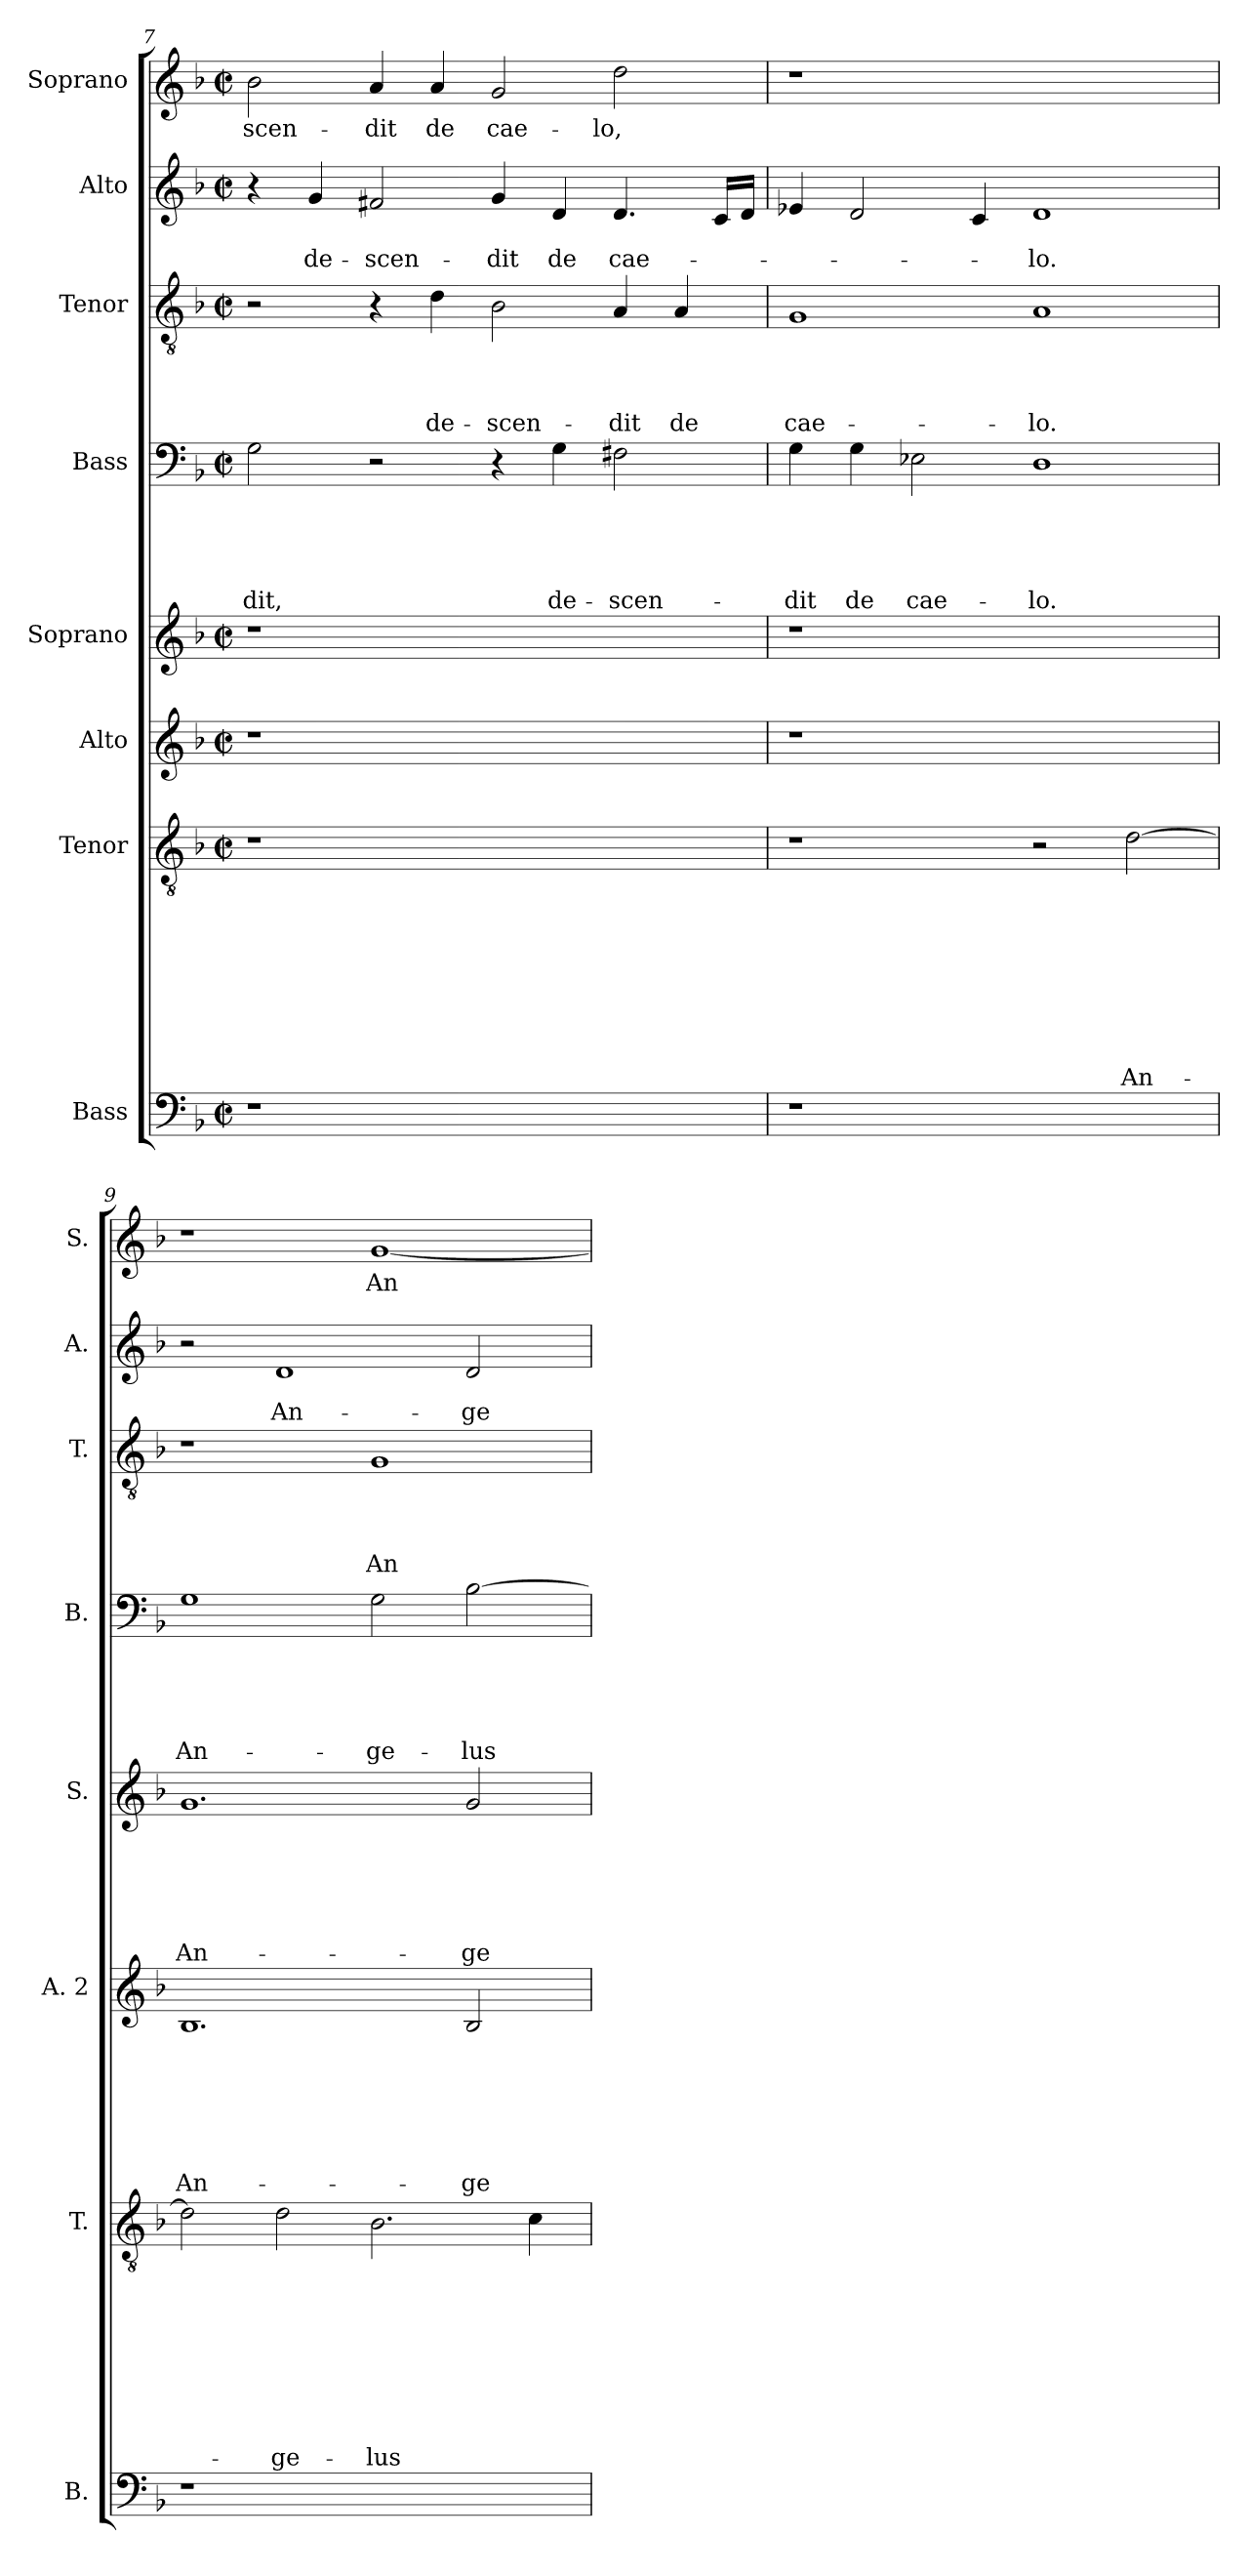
**kern	**kern	**text	**text	**text	**text	**text	**text	**text	**text	**text	**kern	**text	**text	**text	**text	**text	**text	**text	**kern	**text	**text	**text	**text	**text	**text	**kern	**text	**text	**text	**text	**text	**kern	**text	**text	**text	**text	**kern	**text	**text	**kern	**text
*part8	*part7	*part7	*part7	*part7	*part7	*part7	*part7	*part7	*part7	*part7	*part6	*part6	*part6	*part6	*part6	*part6	*part6	*part6	*part5	*part5	*part5	*part5	*part5	*part5	*part5	*part4	*part4	*part4	*part4	*part4	*part4	*part3	*part3	*part3	*part3	*part3	*part2	*part2	*part2	*part1	*part1
*staff8	*staff7	*staff7	*staff7	*staff7	*staff7	*staff7	*staff7	*staff7	*staff7	*staff7	*staff6	*staff6	*staff6	*staff6	*staff6	*staff6	*staff6	*staff6	*staff5	*staff5	*staff5	*staff5	*staff5	*staff5	*staff5	*staff4	*staff4	*staff4	*staff4	*staff4	*staff4	*staff3	*staff3	*staff3	*staff3	*staff3	*staff2	*staff2	*staff2	*staff1	*staff1
*I"Bass	*I"Tenor	*	*	*	*	*	*	*	*	*	*I"Alto	*	*	*	*	*	*	*	*I"Soprano	*	*	*	*	*	*	*I"Bass	*	*	*	*	*	*I"Tenor	*	*	*	*	*I"Alto	*	*	*I"Soprano	*
*I'B.	*I'T.	*	*	*	*	*	*	*	*	*	*I'A. 2	*	*	*	*	*	*	*	*I'S.	*	*	*	*	*	*	*I'B.	*	*	*	*	*	*I'T.	*	*	*	*	*I'A.	*	*	*I'S.	*
*clefF4	*clefGv2	*	*	*	*	*	*	*	*	*	*clefG2	*	*	*	*	*	*	*	*clefG2	*	*	*	*	*	*	*clefF4	*	*	*	*	*	*clefGv2	*	*	*	*	*clefG2	*	*	*clefG2	*
*k[b-]	*k[b-]	*	*	*	*	*	*	*	*	*	*k[b-]	*	*	*	*	*	*	*	*k[b-]	*	*	*	*	*	*	*k[b-]	*	*	*	*	*	*k[b-]	*	*	*	*	*k[b-]	*	*	*k[b-]	*
*F:	*F:	*	*	*	*	*	*	*	*	*	*F:	*	*	*	*	*	*	*	*F:	*	*	*	*	*	*	*F:	*	*	*	*	*	*F:	*	*	*	*	*F:	*	*	*F:	*
*M2/2	*M2/2	*	*	*	*	*	*	*	*	*	*M2/2	*	*	*	*	*	*	*	*M2/2	*	*	*	*	*	*	*M2/2	*	*	*	*	*	*M2/2	*	*	*	*	*M2/2	*	*	*M2/2	*
*met(c|)	*met(c|)	*	*	*	*	*	*	*	*	*	*met(c|)	*	*	*	*	*	*	*	*met(c|)	*	*	*	*	*	*	*met(c|)	*	*	*	*	*	*met(c|)	*	*	*	*	*met(c|)	*	*	*met(c|)	*
=7	=7	=7	=7	=7	=7	=7	=7	=7	=7	=7	=7	=7	=7	=7	=7	=7	=7	=7	=7	=7	=7	=7	=7	=7	=7	=7	=7	=7	=7	=7	=7	=7	=7	=7	=7	=7	=7	=7	=7	=7	=7
!LO:N:vis=1	!LO:N:vis=1	!	!	!	!	!	!	!	!	!	!LO:N:vis=1	!	!	!	!	!	!	!	!LO:N:vis=1	!	!	!	!	!	!	!	!	!	!	!	!LO:LY:b	!	!	!	!	!	!	!	!	!	!LO:LY:b
1r	1r	.	.	.	.	.	.	.	.	.	1r	.	.	.	.	.	.	.	1r	.	.	.	.	.	.	2G\	.	.	.	.	-dit,	2r	.	.	.	.	4r	.	.	2b-\	-scen-
!	!	!	!	!	!	!	!	!	!	!	!	!	!	!	!	!	!	!	!	!	!	!	!	!	!	!	!	!	!	!	!	!	!	!	!	!	!	!	!LO:LY:b	!	!
.	.	.	.	.	.	.	.	.	.	.	.	.	.	.	.	.	.	.	.	.	.	.	.	.	.	.	.	.	.	.	.	.	.	.	.	.	4g/	.	de-	.	.
!	!	!	!	!	!	!	!	!	!	!	!	!	!	!	!	!	!	!	!	!	!	!	!	!	!	!	!	!	!	!	!	!	!	!	!	!	!	!	!LO:LY:b	!	!LO:LY:b
.	.	.	.	.	.	.	.	.	.	.	.	.	.	.	.	.	.	.	.	.	.	.	.	.	.	2r	.	.	.	.	.	4r	.	.	.	.	2f#X/	.	-scen-	4a/	-dit
!	!	!	!	!	!	!	!	!	!	!	!	!	!	!	!	!	!	!	!	!	!	!	!	!	!	!	!	!	!	!	!	!	!	!	!	!LO:LY:b	!	!	!	!	!LO:LY:b
.	.	.	.	.	.	.	.	.	.	.	.	.	.	.	.	.	.	.	.	.	.	.	.	.	.	.	.	.	.	.	.	4d\	.	.	.	de-	.	.	.	4a/	de
!	!	!	!	!	!	!	!	!	!	!	!	!	!	!	!	!	!	!	!	!	!	!	!	!	!	!	!	!	!	!	!	!	!	!	!	!LO:LY:b	!	!	!LO:LY:b	!	!LO:LY:b
1ryy	1ryy	.	.	.	.	.	.	.	.	.	1ryy	.	.	.	.	.	.	.	1ryy	.	.	.	.	.	.	4r	.	.	.	.	.	2B-\	.	.	.	-scen-	4g/	.	-dit	2g/	cae-
!	!	!	!	!	!	!	!	!	!	!	!	!	!	!	!	!	!	!	!	!	!	!	!	!	!	!	!	!	!	!	!LO:LY:b	!	!	!	!	!	!	!	!LO:LY:b	!	!
.	.	.	.	.	.	.	.	.	.	.	.	.	.	.	.	.	.	.	.	.	.	.	.	.	.	4G\	.	.	.	.	de-	.	.	.	.	.	4d/	.	de	.	.
!	!	!	!	!	!	!	!	!	!	!	!	!	!	!	!	!	!	!	!	!	!	!	!	!	!	!	!	!	!	!	!LO:LY:b	!	!	!	!	!LO:LY:b	!	!	!LO:LY:b	!	!LO:LY:b
.	.	.	.	.	.	.	.	.	.	.	.	.	.	.	.	.	.	.	.	.	.	.	.	.	.	2F#X\	.	.	.	.	-scen-	4A/	.	.	.	-dit	4.d/	.	cae-	2dd\	-lo,
!	!	!	!	!	!	!	!	!	!	!	!	!	!	!	!	!	!	!	!	!	!	!	!	!	!	!	!	!	!	!	!	!	!	!	!	!LO:LY:b	!	!	!	!	!
.	.	.	.	.	.	.	.	.	.	.	.	.	.	.	.	.	.	.	.	.	.	.	.	.	.	.	.	.	.	.	.	4A/	.	.	.	de	.	.	.	.	.
.	.	.	.	.	.	.	.	.	.	.	.	.	.	.	.	.	.	.	.	.	.	.	.	.	.	.	.	.	.	.	.	.	.	.	.	.	16c/LL	.	.	.	.
.	.	.	.	.	.	.	.	.	.	.	.	.	.	.	.	.	.	.	.	.	.	.	.	.	.	.	.	.	.	.	.	.	.	.	.	.	16d/JJ	.	.	.	.
=8	=8	=8	=8	=8	=8	=8	=8	=8	=8	=8	=8	=8	=8	=8	=8	=8	=8	=8	=8	=8	=8	=8	=8	=8	=8	=8	=8	=8	=8	=8	=8	=8	=8	=8	=8	=8	=8	=8	=8	=8	=8
!LO:N:vis=1	!	!	!	!	!	!	!	!	!	!	!LO:N:vis=1	!	!	!	!	!	!	!	!LO:N:vis=1	!	!	!	!	!	!	!	!	!	!	!	!LO:LY:b	!	!	!	!	!LO:LY:b	!	!	!	!LO:N:vis=1	!
1r	1r	.	.	.	.	.	.	.	.	.	1r	.	.	.	.	.	.	.	1r	.	.	.	.	.	.	4G\	.	.	.	.	-dit	1G	.	.	.	cae-	4e-X/	.	.	1r	.
!	!	!	!	!	!	!	!	!	!	!	!	!	!	!	!	!	!	!	!	!	!	!	!	!	!	!	!	!	!	!	!LO:LY:b	!	!	!	!	!	!	!	!	!	!
.	.	.	.	.	.	.	.	.	.	.	.	.	.	.	.	.	.	.	.	.	.	.	.	.	.	4G\	.	.	.	.	de	.	.	.	.	.	2d/	.	.	.	.
!	!	!	!	!	!	!	!	!	!	!	!	!	!	!	!	!	!	!	!	!	!	!	!	!	!	!	!	!	!	!	!LO:LY:b	!	!	!	!	!	!	!	!	!	!
.	.	.	.	.	.	.	.	.	.	.	.	.	.	.	.	.	.	.	.	.	.	.	.	.	.	2E-X\	.	.	.	.	cae-	.	.	.	.	.	.	.	.	.	.
.	.	.	.	.	.	.	.	.	.	.	.	.	.	.	.	.	.	.	.	.	.	.	.	.	.	.	.	.	.	.	.	.	.	.	.	.	4c/	.	.	.	.
!	!	!	!	!	!	!	!	!	!	!	!	!	!	!	!	!	!	!	!	!	!	!	!	!	!	!	!	!	!	!	!LO:LY:b	!	!	!	!	!LO:LY:b	!	!	!LO:LY:b	!	!
1ryy	2r	.	.	.	.	.	.	.	.	.	1ryy	.	.	.	.	.	.	.	1ryy	.	.	.	.	.	.	1D	.	.	.	.	-lo.	1A	.	.	.	-lo.	1d	.	-lo.	1ryy	.
!	!	!	!	!	!	!	!	!	!	!LO:LY:b	!	!	!	!	!	!	!	!	!	!	!	!	!	!	!	!	!	!	!	!	!	!	!	!	!	!	!	!	!	!	!
.	[<2d\	.	.	.	.	.	.	.	.	An-	.	.	.	.	.	.	.	.	.	.	.	.	.	.	.	.	.	.	.	.	.	.	.	.	.	.	.	.	.	.	.
!!LO:LB:g=z
=9	=9	=9	=9	=9	=9	=9	=9	=9	=9	=9	=9	=9	=9	=9	=9	=9	=9	=9	=9	=9	=9	=9	=9	=9	=9	=9	=9	=9	=9	=9	=9	=9	=9	=9	=9	=9	=9	=9	=9	=9	=9
!LO:N:vis=1	!	!	!	!	!	!	!	!	!	!	!	!	!	!	!	!	!	!LO:LY:b	!	!	!	!	!	!	!LO:LY:b	!	!	!	!	!	!LO:LY:b	!	!	!	!	!	!	!	!	!	!
1r	2d\]	.	.	.	.	.	.	.	.	.	1.B-	.	.	.	.	.	.	An-	1.g	.	.	.	.	.	An-	1G	.	.	.	.	An-	1r	.	.	.	.	2r	.	.	1r	.
!	!	!	!	!	!	!	!	!	!	!LO:LY:b	!	!	!	!	!	!	!	!	!	!	!	!	!	!	!	!	!	!	!	!	!	!	!	!	!	!	!	!	!LO:LY:b	!	!
.	2d\	.	.	.	.	.	.	.	.	-ge-	.	.	.	.	.	.	.	.	.	.	.	.	.	.	.	.	.	.	.	.	.	.	.	.	.	.	1d	.	An-	.	.
!	!	!	!	!	!	!	!	!	!	!LO:LY:b	!	!	!	!	!	!	!	!	!	!	!	!	!	!	!	!	!	!	!	!	!LO:LY:b	!	!	!	!	!LO:LY:b	!	!	!	!	!LO:LY:b
1ryy	2.B-\	.	.	.	.	.	.	.	.	-lus	.	.	.	.	.	.	.	.	.	.	.	.	.	.	.	2G\	.	.	.	.	-ge-	1G	.	.	.	An-	.	.	.	[<1g	An-
!	!	!	!	!	!	!	!	!	!	!	!	!	!	!	!	!	!	!LO:LY:b	!	!	!	!	!	!	!LO:LY:b	!	!	!	!	!	!LO:LY:b	!	!	!	!	!	!	!	!LO:LY:b	!	!
.	.	.	.	.	.	.	.	.	.	.	2B-/	.	.	.	.	.	.	-ge-	2g/	.	.	.	.	.	-ge-	[>2B-\	.	.	.	.	-lus	.	.	.	.	.	2d/	.	-ge-	.	.
.	4c\	.	.	.	.	.	.	.	.	.	.	.	.	.	.	.	.	.	.	.	.	.	.	.	.	.	.	.	.	.	.	.	.	.	.	.	.	.	.	.	.
=	=	=	=	=	=	=	=	=	=	=	=	=	=	=	=	=	=	=	=	=	=	=	=	=	=	=	=	=	=	=	=	=	=	=	=	=	=	=	=	=	=
*-	*-	*-	*-	*-	*-	*-	*-	*-	*-	*-	*-	*-	*-	*-	*-	*-	*-	*-	*-	*-	*-	*-	*-	*-	*-	*-	*-	*-	*-	*-	*-	*-	*-	*-	*-	*-	*-	*-	*-	*-	*-
